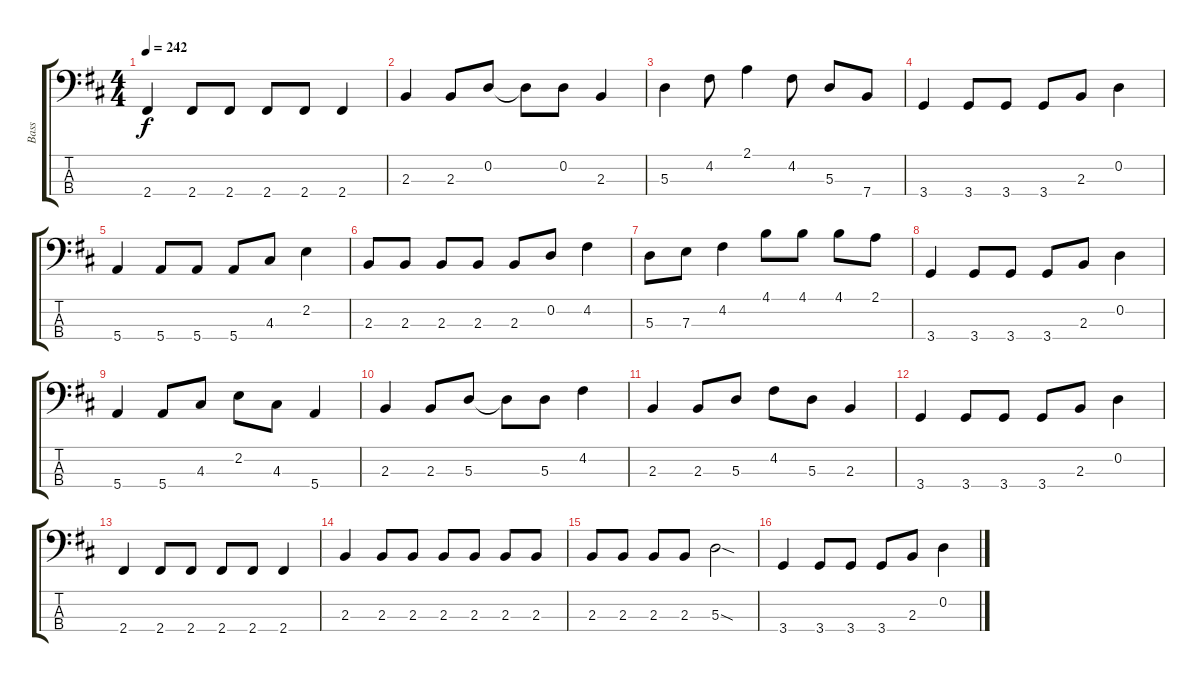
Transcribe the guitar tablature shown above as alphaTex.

\track ("Bass" "Bass") {instrument electricbassfinger}
\staff {score tabs}
\tuning (G2 D2 A1 E1) {hide}
\ts (4 4)
\tempo 242
\clef f4
\ks d
2.4.4{dy f} 2.4.8 2.4.8 2.4.8 2.4.8 2.4.4 |
2.3.4 2.3.8 0.2.8 0.2{t}.8 0.2.8 2.3.4 |
5.3.4 4.2.8 2.1.4 4.2.8 5.3.8 7.4.8 |
3.4.4 3.4.8 3.4.8 3.4.8 2.3.8 0.2.4 |
5.4.4 5.4.8 5.4.8 5.4.8 4.3.8 2.2.4 |
2.3.8 2.3.8 2.3.8 2.3.8 2.3.8 0.2.8 4.2.4 |
5.3.8 7.3.8 4.2.4 4.1.8 4.1.8 4.1.8 2.1.8 |
3.4.4 3.4.8 3.4.8 3.4.8 2.3.8 0.2.4 |
5.4.4 5.4.8 4.3.8 2.2.8 4.3.8 5.4.4 |
2.3.4 2.3.8 5.3.8 5.3{t}.8 5.3.8 4.2.4 |
2.3.4 2.3.8 5.3.8 4.2.8 5.3.8 2.3.4 |
3.4.4 3.4.8 3.4.8 3.4.8 2.3.8 0.2.4 |
2.4.4 2.4.8 2.4.8 2.4.8 2.4.8 2.4.4 |
2.3.4 2.3.8 2.3.8 2.3.8 2.3.8 2.3.8 2.3.8 |
2.3.8 2.3.8 2.3.8 2.3.8 5.3{sod}.2 |
3.4.4 3.4.8 3.4.8 3.4.8 2.3.8 0.2.4
